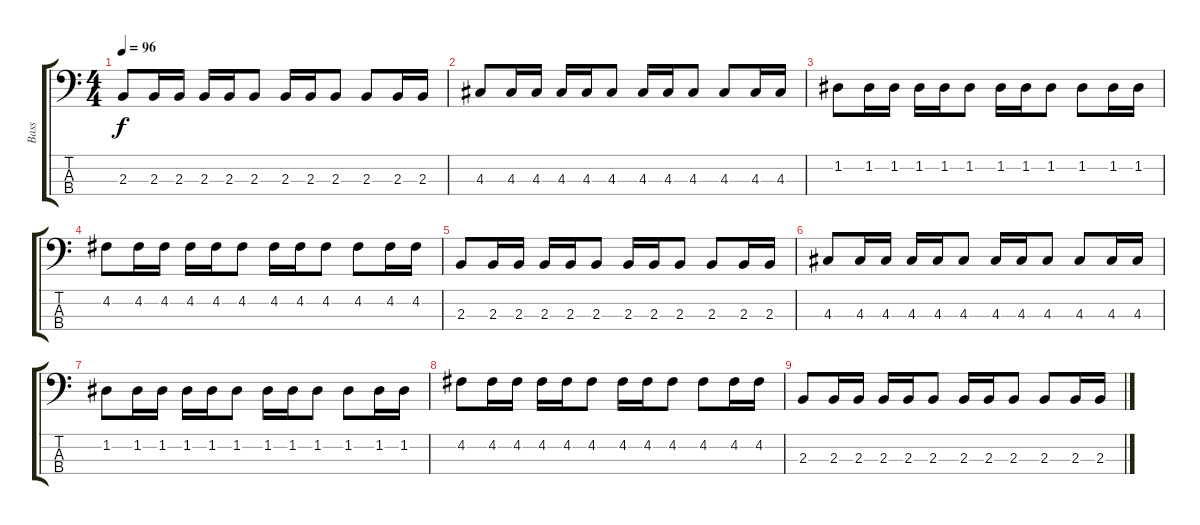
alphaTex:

\track ("Bass" "Bass") {instrument electricbassfinger}
\staff {score tabs}
\tuning (G2 D2 A1 D1) {hide}
\ts (4 4)
\tempo 96
\clef f4
\ks c
2.3.8{dy f} 2.3.16 2.3.16 2.3.16 2.3.16 2.3.8 2.3.16 2.3.16 2.3.8 2.3.8 2.3.16 2.3.16 |
4.3.8 4.3.16 4.3.16 4.3.16 4.3.16 4.3.8 4.3.16 4.3.16 4.3.8 4.3.8 4.3.16 4.3.16 |
1.2.8 1.2.16 1.2.16 1.2.16 1.2.16 1.2.8 1.2.16 1.2.16 1.2.8 1.2.8 1.2.16 1.2.16 |
4.2.8 4.2.16 4.2.16 4.2.16 4.2.16 4.2.8 4.2.16 4.2.16 4.2.8 4.2.8 4.2.16 4.2.16 |
2.3.8 2.3.16 2.3.16 2.3.16 2.3.16 2.3.8 2.3.16 2.3.16 2.3.8 2.3.8 2.3.16 2.3.16 |
4.3.8 4.3.16 4.3.16 4.3.16 4.3.16 4.3.8 4.3.16 4.3.16 4.3.8 4.3.8 4.3.16 4.3.16 |
1.2.8 1.2.16 1.2.16 1.2.16 1.2.16 1.2.8 1.2.16 1.2.16 1.2.8 1.2.8 1.2.16 1.2.16 |
4.2.8 4.2.16 4.2.16 4.2.16 4.2.16 4.2.8 4.2.16 4.2.16 4.2.8 4.2.8 4.2.16 4.2.16 |
2.3.8 2.3.16 2.3.16 2.3.16 2.3.16 2.3.8 2.3.16 2.3.16 2.3.8 2.3.8 2.3.16 2.3.16
